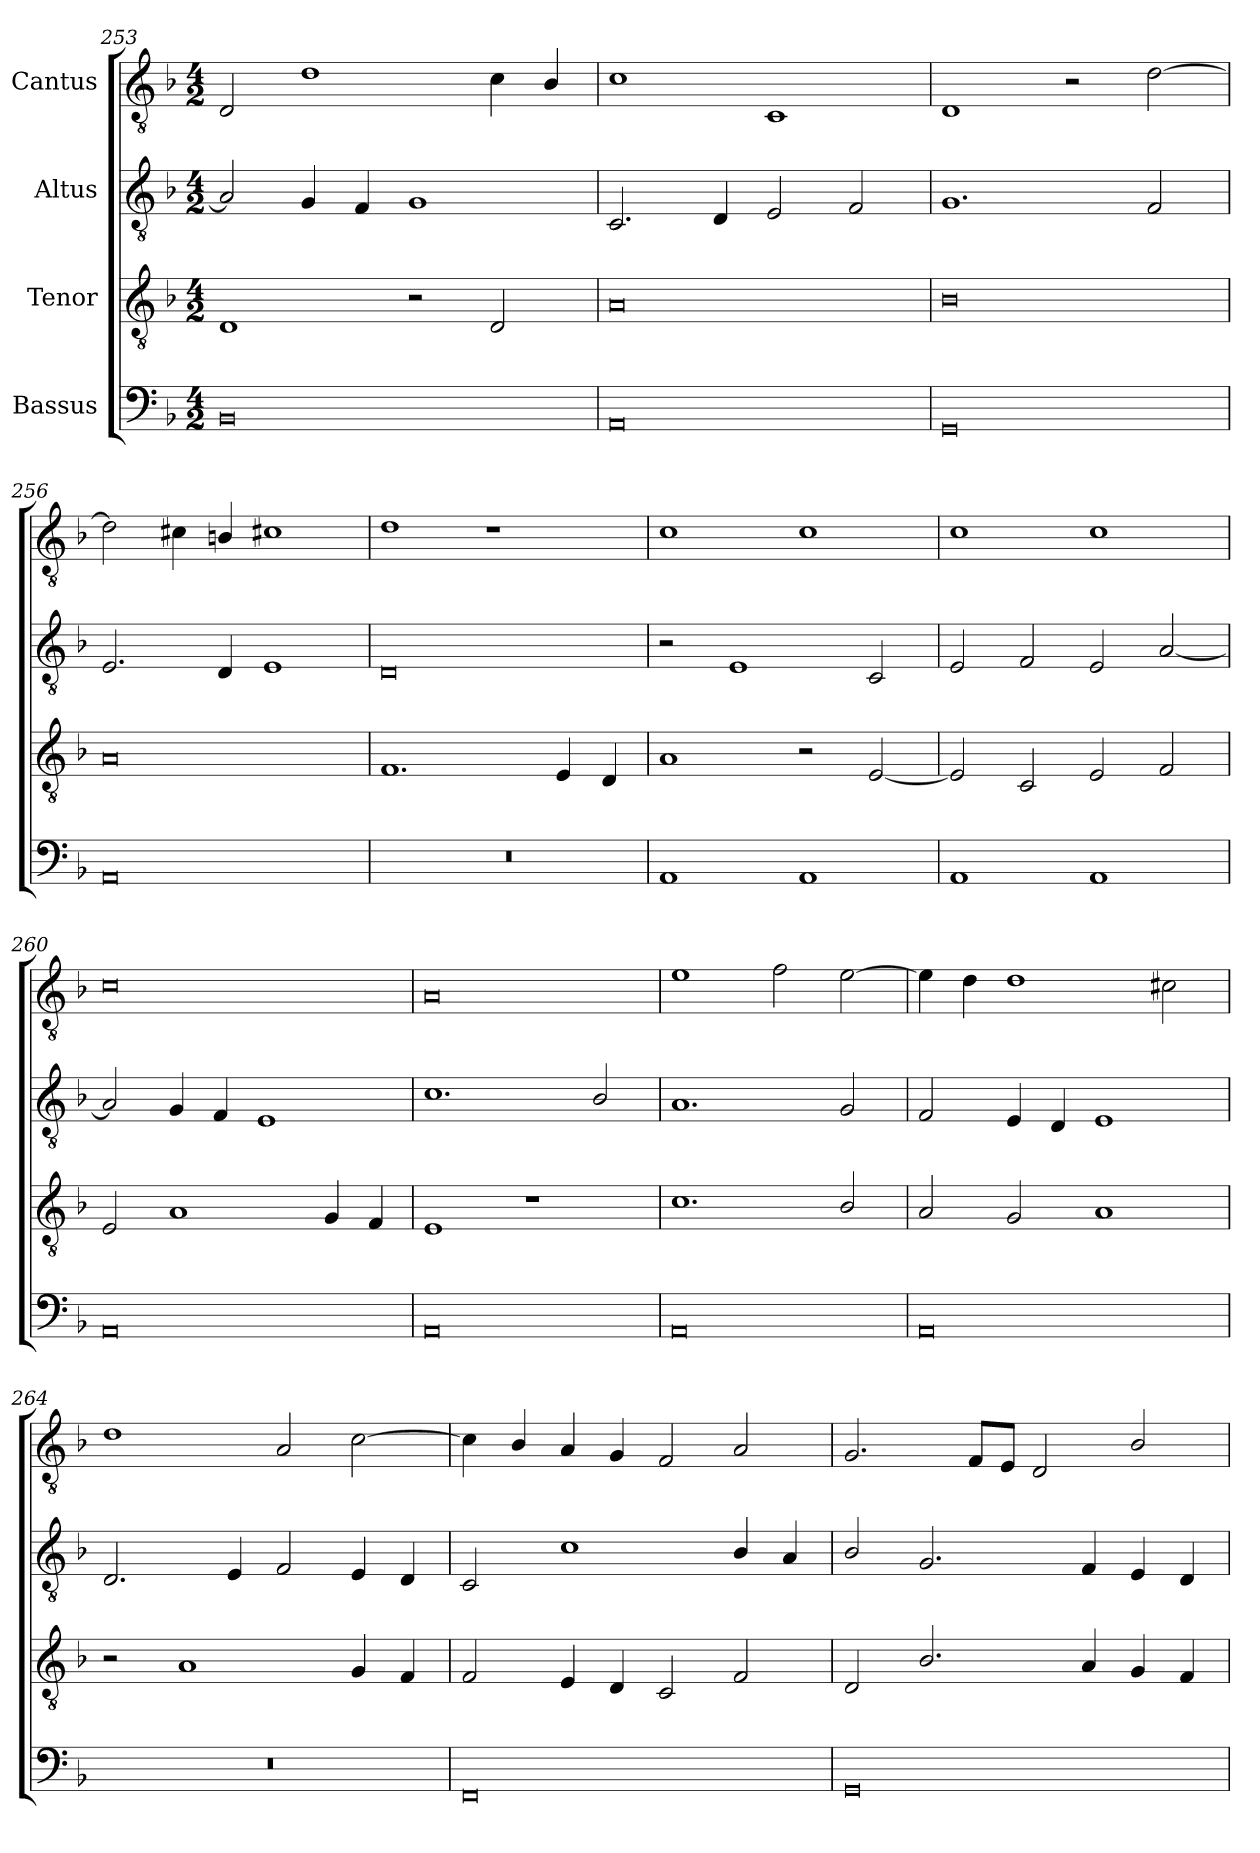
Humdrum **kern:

**kern	**kern	**kern	**kern
*part4	*part3	*part2	*part1
*staff4	*staff3	*staff2	*staff1
*I"Bassus	*I"Tenor	*I"Altus	*I"Cantus
*clefF4	*clefGv2	*clefGv2	*clefGv2
*k[b-]	*k[b-]	*k[b-]	*k[b-]
*M4/2	*M4/2	*M4/2	*M4/2
=253	=253	=253	=253
0BB-/	1D/	2A/]	2D/
.	.	4G/	1d\
.	.	4F/	.
.	2r	1G/	.
.	2D/	.	4c\
.	.	.	4B-/
=254	=254	=254	=254
0AA/	0A/	2.C/	1c\
.	.	4D/	.
.	.	2E/	1C/
.	.	2F/	.
=255	=255	=255	=255
0GG/	0B-/	1.G/	1D/
.	.	.	2r
.	.	2F/	[2d\
=256	=256	=256	=256
0AA/	0A/	2.E/	2d\]
.	.	.	4c#X\
.	.	4D/	4Bn/
.	.	1E/	1c#X\
=257	=257	=257	=257
0r	1.F/	0D/	1d\
.	.	.	1r
.	4E/	.	.
.	4D/	.	.
=258	=258	=258	=258
1AA/	1A/	2r	1c\
.	.	1E/	.
1AA/	2r	.	1c\
.	[2E/	2C/	.
=259	=259	=259	=259
1AA/	2E/]	2E/	1c\
.	2C/	2F/	.
1AA/	2E/	2E/	1c\
.	2F/	[2A/	.
=260	=260	=260	=260
0AA/	2E/	2A/]	0c\
.	1A/	4G/	.
.	.	4F/	.
.	.	1E/	.
.	4G/	.	.
.	4F/	.	.
=261	=261	=261	=261
0AA/	1E/	1.c\	0A/
.	1r	.	.
.	.	2B-/	.
=262	=262	=262	=262
0AA/	1.c\	1.A/	1e\
.	.	.	2f\
.	2B-/	2G/	[2e\
=263	=263	=263	=263
0AA/	2A/	2F/	4e\]
.	.	.	4d\
.	2G/	4E/	1d\
.	.	4D/	.
.	1A/	1E/	.
.	.	.	2c#X\
=264	=264	=264	=264
0r	2r	2.D/	1d\
.	1A/	.	.
.	.	4E/	.
.	.	2F/	2A/
.	4G/	4E/	[2c\
.	4F/	4D/	.
=265	=265	=265	=265
0FF/	2F/	2C/	4c\]
.	.	.	4B-/
.	4E/	1c\	4A/
.	4D/	.	4G/
.	2C/	.	2F/
.	2F/	4B-/	2A/
.	.	4A/	.
=266	=266	=266	=266
0GG/	2D/	2B-/	2.G/
.	2.B-/	2.G/	.
.	.	.	8F/L
.	.	.	8E/J
.	.	.	2D/
.	4A/	4F/	.
.	4G/	4E/	2B-/
.	4F/	4D/	.
=	=	=	=
*-	*-	*-	*-
